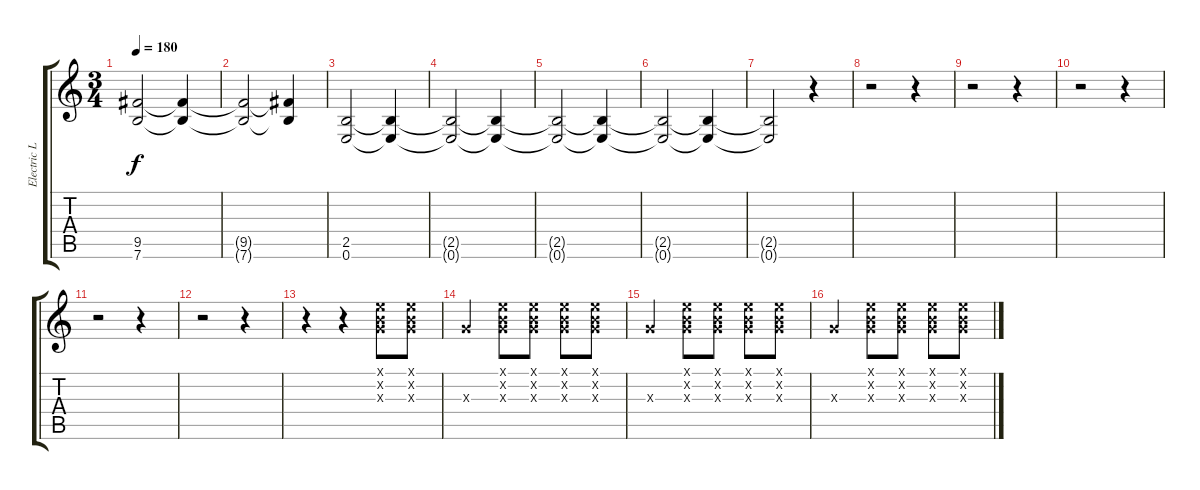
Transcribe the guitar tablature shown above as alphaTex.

\track ("Electric Lead" "Electric L") {instrument distortionguitar}
\staff {score tabs}
\tuning (E4 B3 G3 D3 A2 E2) {hide}
\ts (3 4)
\tempo 180
\clef g2
\ks c
(9.5{t} 7.6{t}).2{dy f volume 4} (9.5{t} 7.6{t}).4 |
(9.5{t} 7.6{t}).2 (9.5{t} 7.6{t}).4 |
(2.5 0.6).2{volume 13} (2.5{t} 0.6{t}).4 |
(2.5{t} 0.6{t}).2 (2.5{t} 0.6{t}).4 |
(2.5{t} 0.6{t}).2{volume 4} (2.5{t} 0.6{t}).4 |
(2.5{t} 0.6{t}).2 (2.5{t} 0.6{t}).4 |
(2.5{t} 0.6{t}).2 r.4 |
r.2 r.4 |
r.2 r.4 |
r.2 r.4 |
r.2 r.4 |
r.2 r.4 |
r.4{volume 16} r.4 (0.1{x} 0.2{x} 0.3{x}).8 (0.1{x} 0.2{x} 0.3{x}).8 |
0.3{x}.4 (0.1{x} 0.2{x} 0.3{x}).8 (0.1{x} 0.2{x} 0.3{x}).8 (0.1{x} 0.2{x} 0.3{x}).8 (0.1{x} 0.2{x} 0.3{x}).8 |
0.3{x}.4 (0.1{x} 0.2{x} 0.3{x}).8 (0.1{x} 0.2{x} 0.3{x}).8 (0.1{x} 0.2{x} 0.3{x}).8 (0.1{x} 0.2{x} 0.3{x}).8 |
0.3{x}.4 (0.1{x} 0.2{x} 0.3{x}).8 (0.1{x} 0.2{x} 0.3{x}).8 (0.1{x} 0.2{x} 0.3{x}).8 (0.1{x} 0.2{x} 0.3{x}).8
